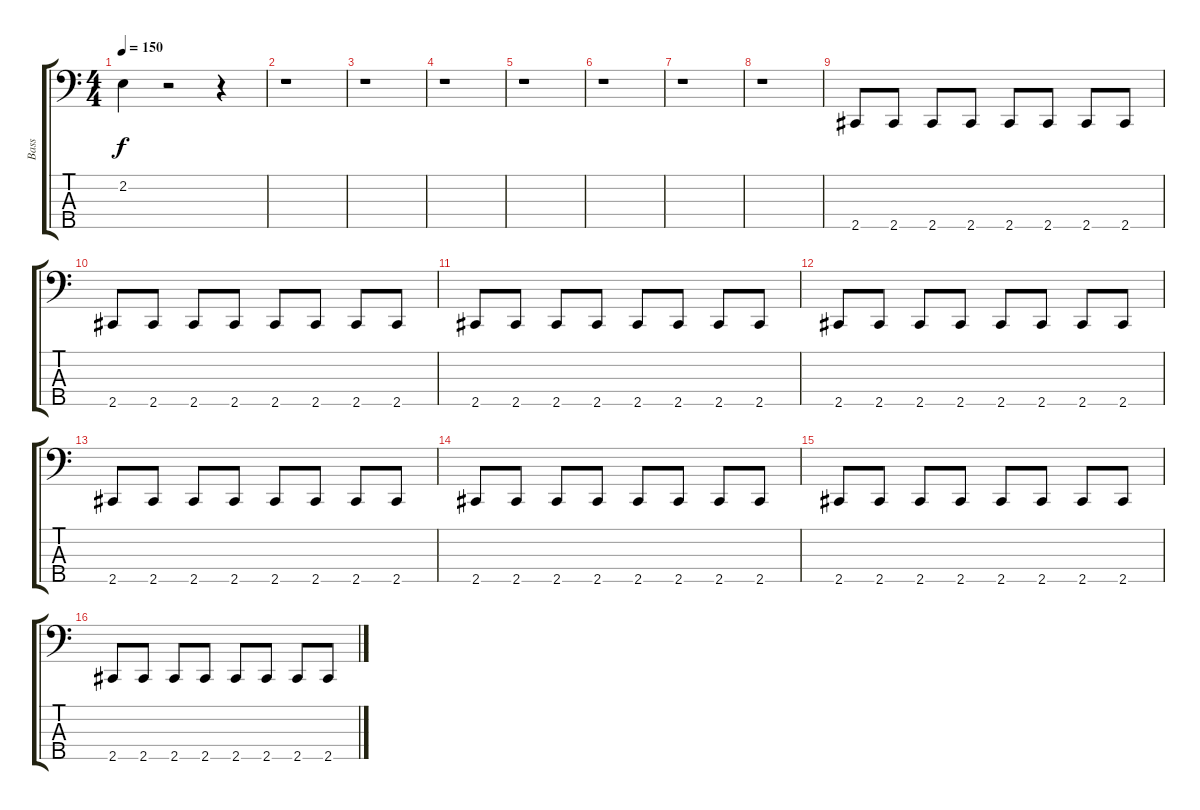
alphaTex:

\track ("Bass" "Bass") {instrument electricbasspick}
\staff {score tabs}
\tuning (G2 D2 A1 E1 B0) {hide}
\ts (4 4)
\tempo 150
\clef f4
\ks c
2.2.4{dy f} r.2 r.4 |
r.1 |
r.1 |
r.1 |
r.1 |
r.1 |
r.1 |
r.1 |
2.5.8 2.5.8 2.5.8 2.5.8 2.5.8 2.5.8 2.5.8 2.5.8 |
2.5.8 2.5.8 2.5.8 2.5.8 2.5.8 2.5.8 2.5.8 2.5.8 |
2.5.8 2.5.8 2.5.8 2.5.8 2.5.8 2.5.8 2.5.8 2.5.8 |
2.5.8 2.5.8 2.5.8 2.5.8 2.5.8 2.5.8 2.5.8 2.5.8 |
2.5.8 2.5.8 2.5.8 2.5.8 2.5.8 2.5.8 2.5.8 2.5.8 |
2.5.8 2.5.8 2.5.8 2.5.8 2.5.8 2.5.8 2.5.8 2.5.8 |
2.5.8 2.5.8 2.5.8 2.5.8 2.5.8 2.5.8 2.5.8 2.5.8 |
2.5.8 2.5.8 2.5.8 2.5.8 2.5.8 2.5.8 2.5.8 2.5.8
